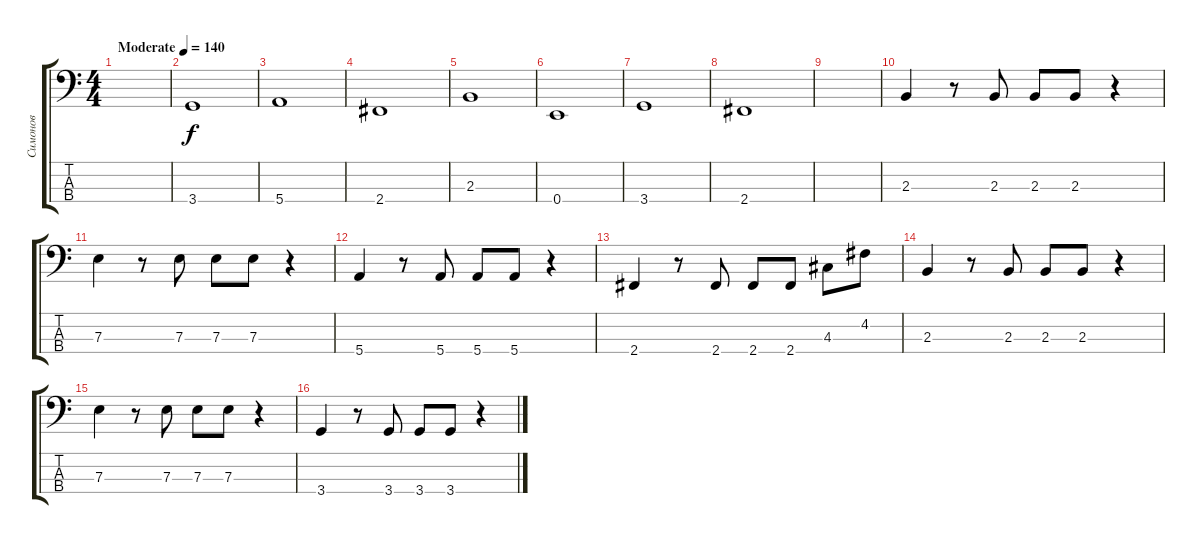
\track ("Симонов" "Симонов") {instrument electricbassfinger}
\staff {score tabs}
\tuning (G2 D2 A1 E1) {hide}
\ts (4 4)
\tempo (140 "Moderate")
\clef f4
\ks c
|
3.4.1 |
5.4.1 |
2.4.1 |
2.3.1 |
0.4.1 |
3.4.1 |
2.4.1 |
|
2.3.4 r.8 2.3.8 2.3.8 2.3.8 r.4 |
7.3.4 r.8 7.3.8 7.3.8 7.3.8 r.4 |
5.4.4 r.8 5.4.8 5.4.8 5.4.8 r.4 |
2.4.4 r.8 2.4.8 2.4.8 2.4.8 4.3.8 4.2.8 |
2.3.4 r.8 2.3.8 2.3.8 2.3.8 r.4 |
7.3.4 r.8 7.3.8 7.3.8 7.3.8 r.4 |
3.4.4 r.8 3.4.8 3.4.8 3.4.8 r.4
